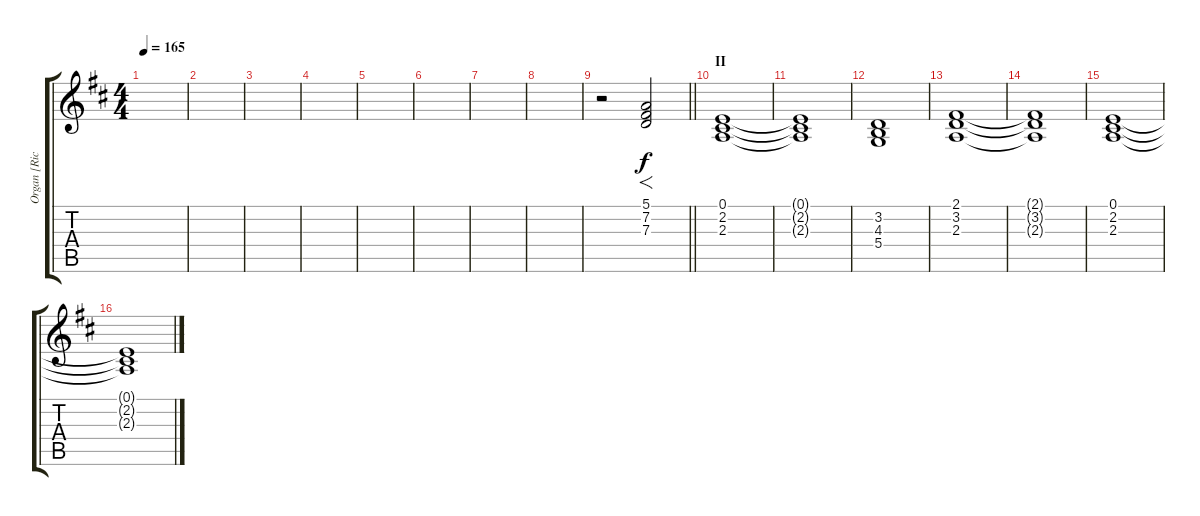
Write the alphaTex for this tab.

\track ("Organ [Richard Wright]" "Organ [Ric") {instrument drawbarorgan}
\staff {score tabs}
\tuning (E4 B3 G3 D3 A2 E2) {hide}
\ts (4 4)
\tempo 165
\clef g2
\ks d
|
|
|
|
|
|
|
|
\barLineRight lightlight
r.2 (5.1 7.2 7.3).2{f} |
\section ("" "II")
(0.1 2.2 2.3).1{dy f} |
(0.1{t} 2.2{t} 2.3{t}).1 |
(3.2 4.3 5.4).1 |
(2.1 3.2 2.3).1 |
(2.1{t} 3.2{t} 2.3{t}).1 |
(0.1 2.2 2.3).1 |
(0.1{t} 2.2{t} 2.3{t}).1
